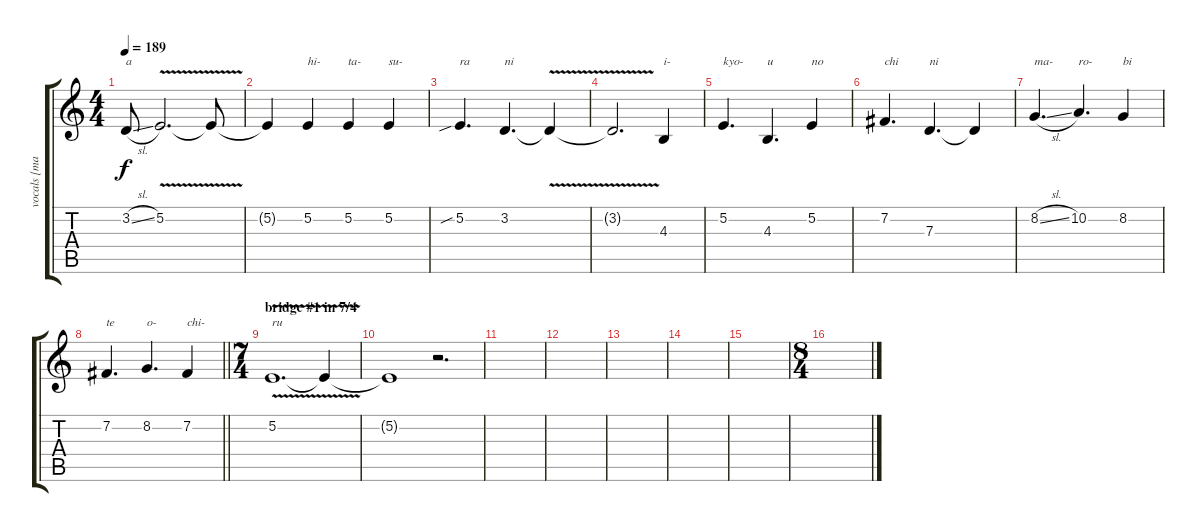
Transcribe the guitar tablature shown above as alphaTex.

\track ("vocals [matatabi]" "vocals [ma") {instrument englishhorn}
\staff {score tabs}
\tuning (E4 B3 G3 D3 A2 E2) {hide}
\ts (4 4)
\tempo 189
\clef g2
\ks c
3.2{sl}.8{txt "a" dy f} 5.2{v}.2{d} 5.2{t}.8 |
5.2{t}.4 5.2.4{txt "hi-"} 5.2.4{txt "ta-"} 5.2.4{txt "su-"} |
5.2{sib}.4{d txt "ra"} 3.2.4{d txt "ni"} 3.2{v t}.4 |
3.2{t}.2{d} 4.3.4{txt "i-"} |
5.2.4{d txt "kyo-"} 4.3.4{d txt "u"} 5.2.4{txt "no"} |
7.2.4{d txt "chi"} 7.3.4{d txt "ni"} 7.3{t}.4 |
8.2{sl}.4{d txt "ma-"} 10.2.4{d txt "ro-"} 8.2.4{txt "bi"} |
\barLineRight lightlight
7.2.4{d txt "te"} 8.2.4{d txt "o-"} 7.2.4{txt "chi-"} |
\ts (7 4)
\section ("" "bridge #1 in 7/4")
5.2{v}.1{d txt "ru"} 5.2{t}.4 |
5.2{t}.1 r.2{d} |
|
|
|
|
|
\ts (8 4)
